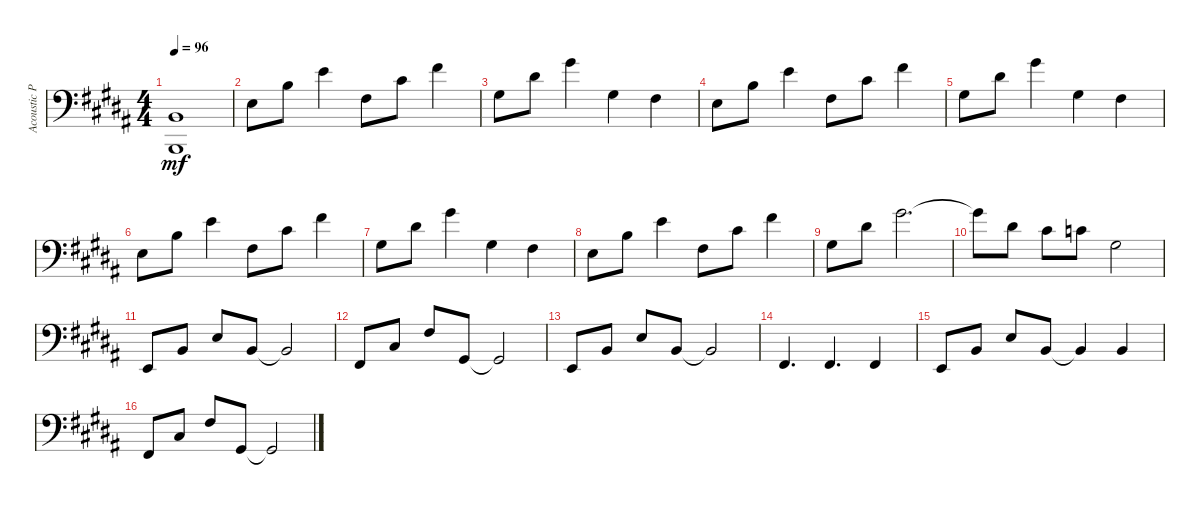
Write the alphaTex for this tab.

\track ("Acoustic Piano (Staff 2)" "Acoustic P") {instrument acousticgrandpiano}
\staff {score}
\tuning (E4 B3 G3 D3 A2 E2 B1) {hide}
\ts (4 4)
\tempo 96
\clef f4
\ks b
(2.5{t} 0.7{t}).1{dy mf} |
2.4.8 0.2.8 0.1.4 4.4.8 2.2.8 2.1.4 |
1.3.8 4.2.8 4.1.4 1.3.4 4.4.4 |
2.4.8 0.2.8 0.1.4 4.4.8 2.2.8 2.1.4 |
1.3.8 4.2.8 4.1.4 1.3.4 4.4.4 |
2.4.8 0.2.8 0.1.4 4.4.8 2.2.8 2.1.4 |
1.3.8 4.2.8 4.1.4 1.3.4 4.4.4 |
2.4.8 0.2.8 0.1.4 4.4.8 2.2.8 2.1.4 |
1.3.8 4.2.8 4.1.2{d} |
4.1{t}.8 4.2.8 2.2.8 1.2.8 1.3.2 |
0.6.8 2.5.8 2.4.8 2.5.8 2.5{t}.2 |
2.6.8 4.5.8 4.4.8 4.6.8 4.6{t}.2 |
0.6.8 2.5.8 2.4.8 2.5.8 2.5{t}.2 |
2.6.4{d} 2.6.4{d} 2.6.4 |
0.6.8 2.5.8 2.4.8 2.5.8 2.5{t}.4 2.5.4 |
2.6.8 4.5.8 4.4.8 4.6.8 4.6{t}.2
